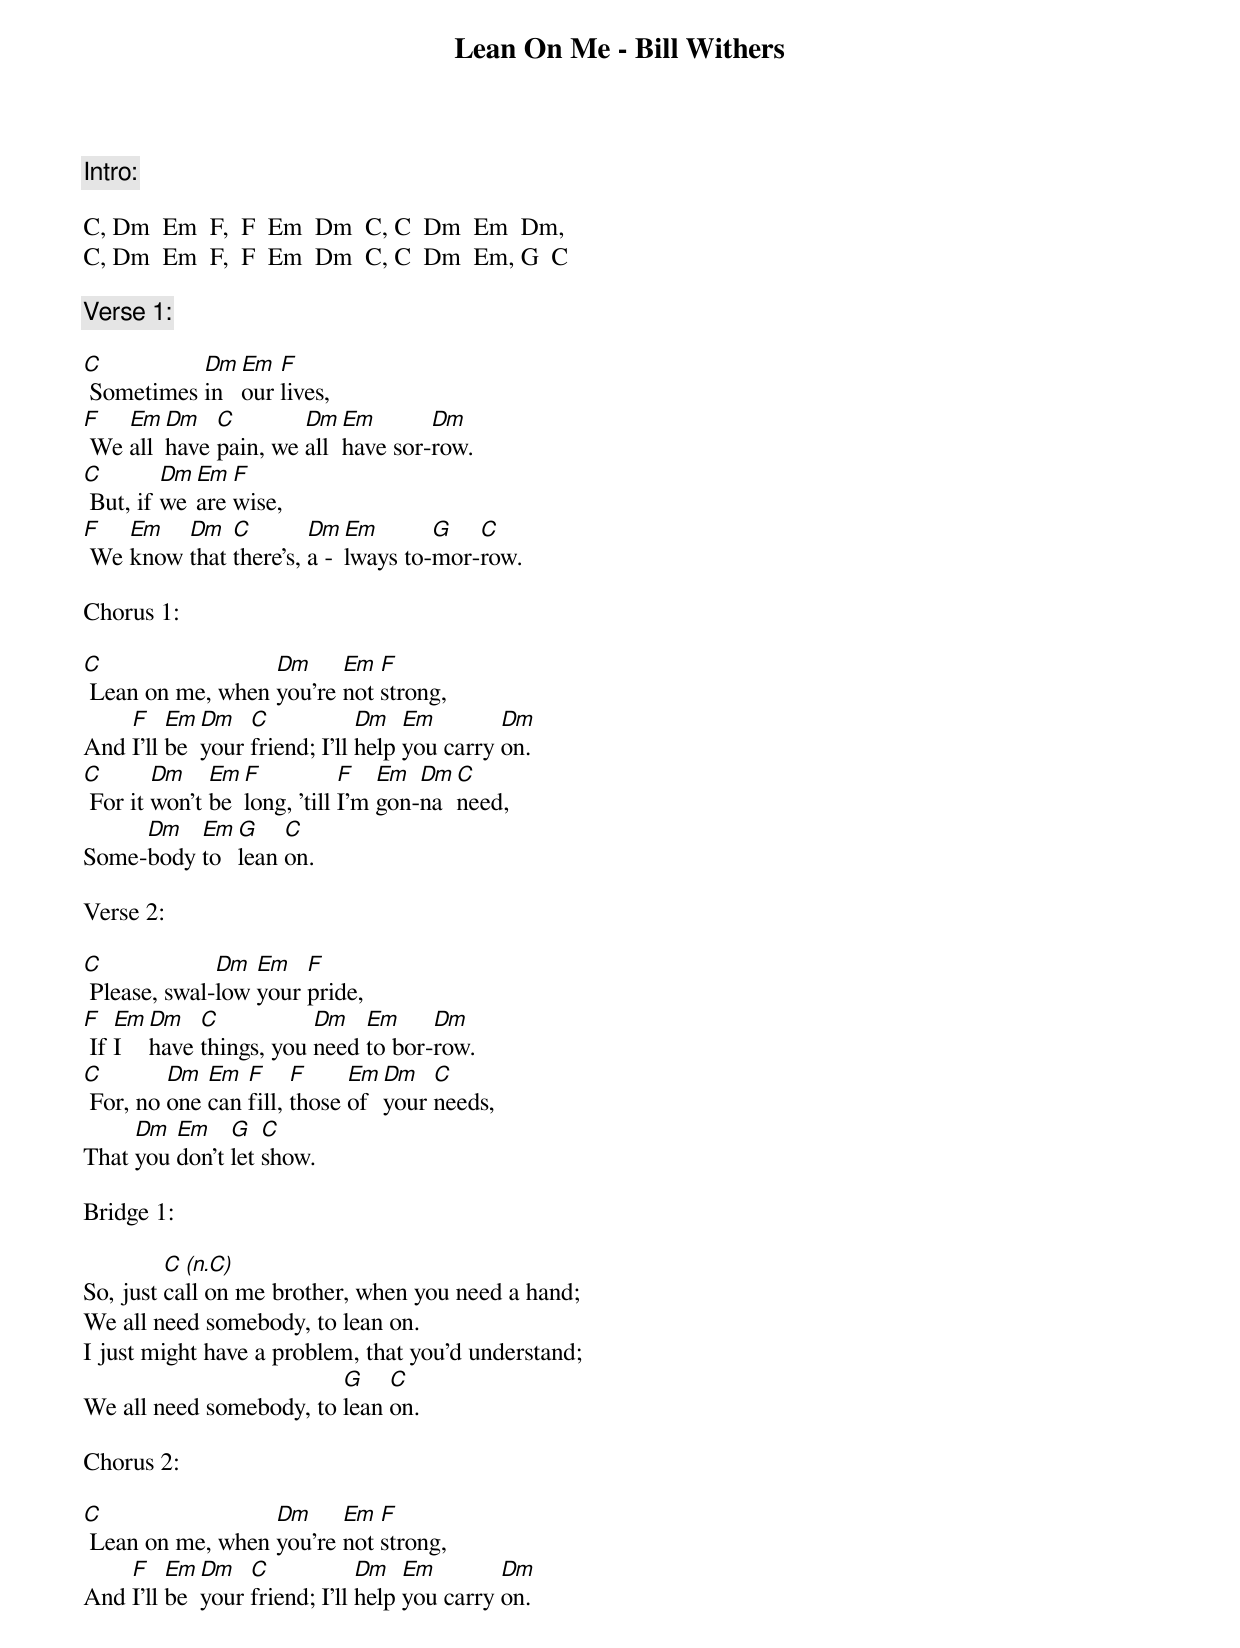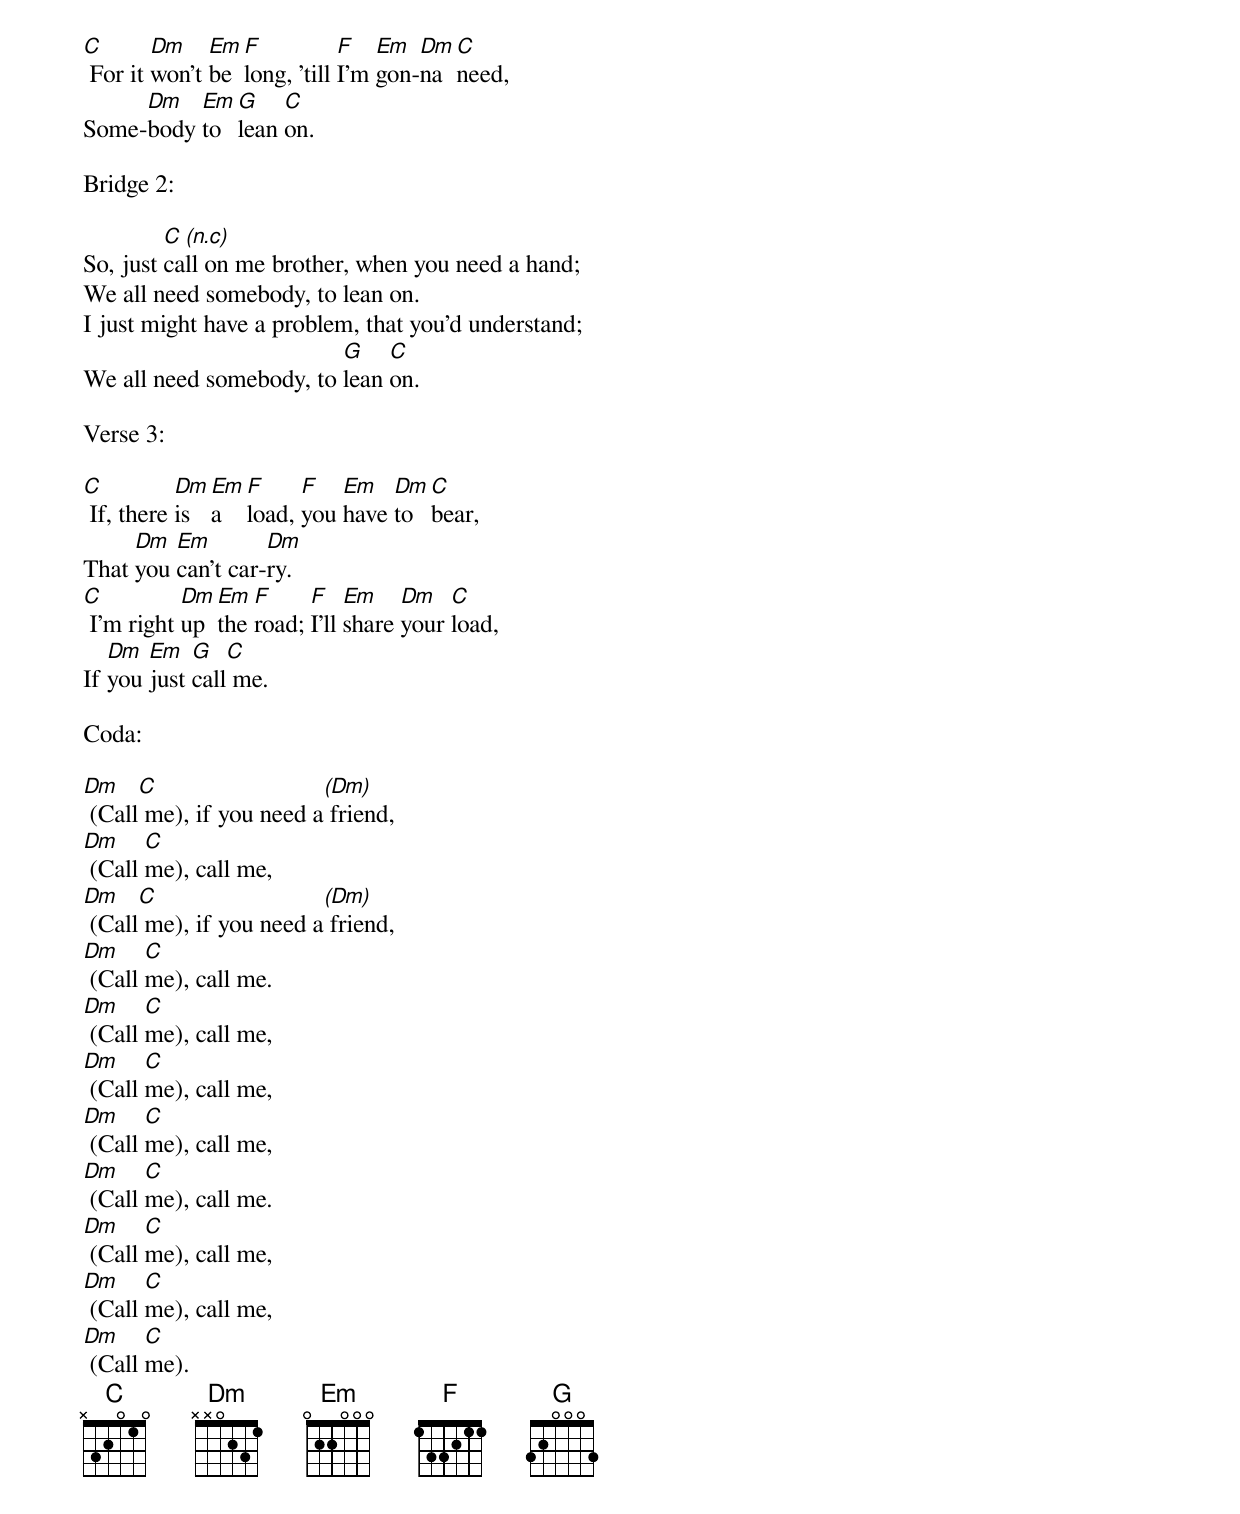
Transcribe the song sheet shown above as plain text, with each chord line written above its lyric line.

Lean On Me - Bill Withers

Intro:

C, Dm  Em  F,  F  Em  Dm  C, C  Dm  Em  Dm,
C, Dm  Em  F,  F  Em  Dm  C, C  Dm  Em, G  C

Verse 1:

C          Dm Em  F
 Sometimes in our lives,
F   Em  Dm   C        Dm  Em       Dm
 We all have pain, we all have sor-row.
C        Dm Em  F
 But, if we are wise,
F   Em   Dm   C        Dm Em       G   C
 We know that there's, a -lways to-mor-row.

Chorus 1:

C                 Dm     Em  F
 Lean on me, when you're not strong,
    F    Em Dm   C            Dm   Em        Dm
And I'll be your friend; I'll help you carry on.
C       Dm    Em F           F   Em  Dm C
 For it won't be long, 'till I'm gon-na need,
     Dm   Em G    C
Some-body to lean on.

Verse 2:

C             Dm  Em   F
 Please, swal-low your pride,
F   Em Dm   C           Dm   Em     Dm
 If I  have things, you need to bor-row.
C        Dm  Em  F     F     Em Dm   C
 For, no one can fill, those of your needs,
     Dm  Em    G   C
That you don't let show.

Bridge 1:

         C (n.C)
So, just call on me brother, when you need a hand;
We all need somebody, to lean on.
I just might have a problem, that you'd understand;
                         G    C
We all need somebody, to lean on.

Chorus 2:

C                 Dm     Em  F
 Lean on me, when you're not strong,
    F    Em Dm   C            Dm   Em        Dm
And I'll be your friend; I'll help you carry on.
C       Dm    Em F           F   Em  Dm C
 For it won't be long, 'till I'm gon-na need,
     Dm   Em G    C
Some-body to lean on.

Bridge 2:

         C (n.c)
So, just call on me brother, when you need a hand;
We all need somebody, to lean on.
I just might have a problem, that you'd understand;
                         G    C
We all need somebody, to lean on.

Verse 3:

C          Dm Em F     F   Em   Dm C
 If, there is a  load, you have to bear,
     Dm  Em        Dm
That you can't car-ry.
C          Dm Em  F     F    Em    Dm   C
 I'm right up the road; I'll share your load,
   Dm  Em   G   C
If you just call me.

Coda:

Dm    C                  (Dm)
 (Call me), if you need a friend,
Dm     C
 (Call me), call me,
Dm    C                  (Dm)
 (Call me), if you need a friend,
Dm     C
 (Call me), call me.
Dm     C
 (Call me), call me,
Dm     C
 (Call me), call me,
Dm     C
 (Call me), call me,
Dm     C
 (Call me), call me.
Dm     C
 (Call me), call me,
Dm     C
 (Call me), call me,
Dm     C
 (Call me).
